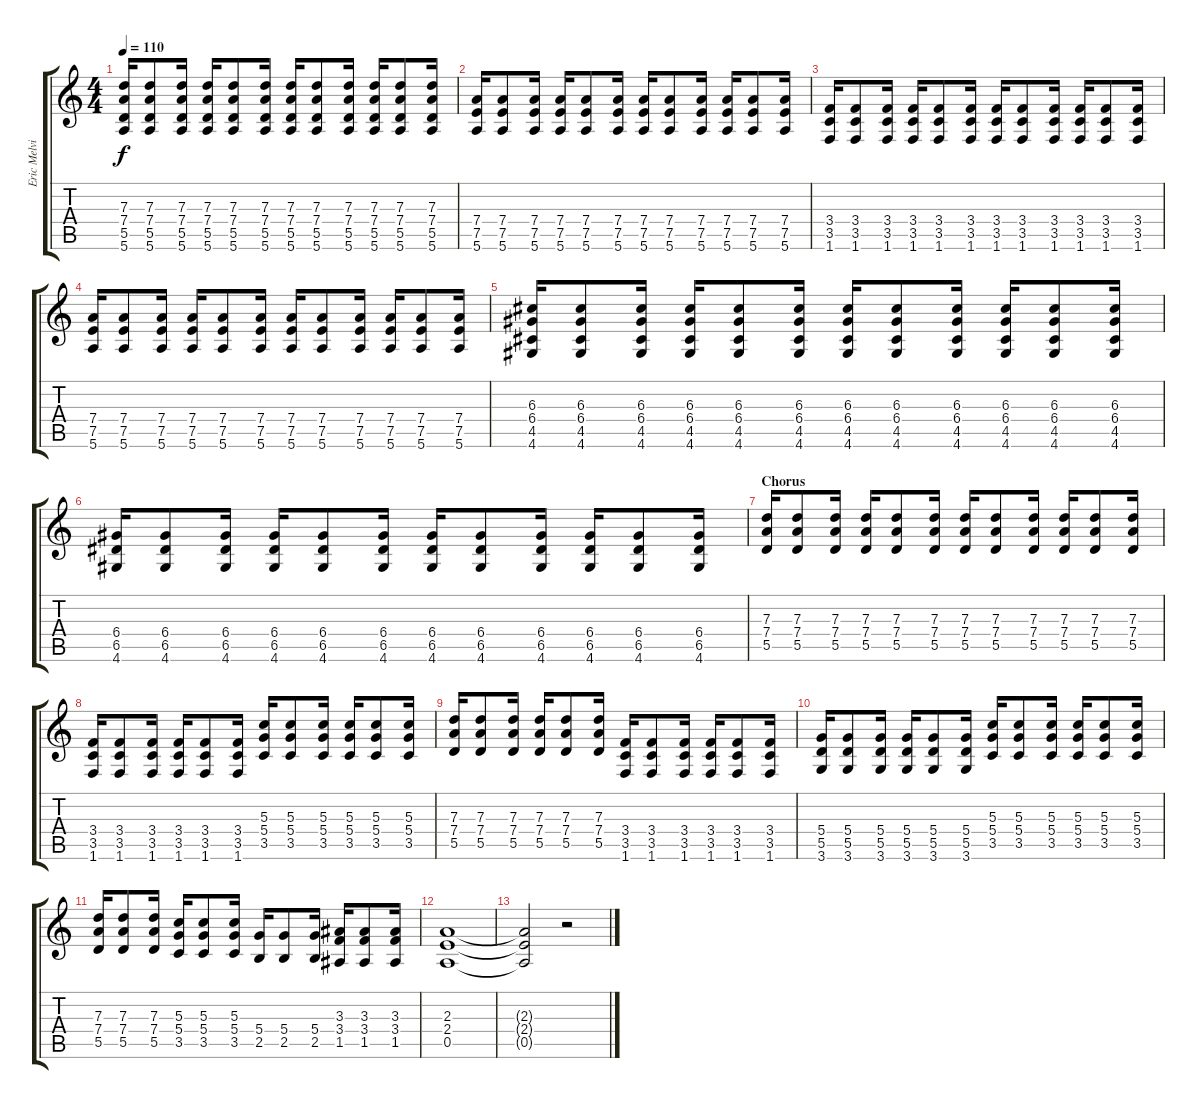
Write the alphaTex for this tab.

\track ("Eric Melvin" "Eric Melvi") {instrument overdrivenguitar}
\staff {score tabs}
\tuning (E4 B3 G3 D3 A2 E2) {hide}
\ts (4 4)
\tempo 110
\clef g2
\ks c
(7.3 7.4 5.5 5.6).16{dy f} (7.3 7.4 5.5 5.6).8 (7.3 7.4 5.5 5.6).16 (7.3 7.4 5.5 5.6).16 (7.3 7.4 5.5 5.6).8 (7.3 7.4 5.5 5.6).16 (7.3 7.4 5.5 5.6).16 (7.3 7.4 5.5 5.6).8 (7.3 7.4 5.5 5.6).16 (7.3 7.4 5.5 5.6).16 (7.3 7.4 5.5 5.6).8 (7.3 7.4 5.5 5.6).16 |
(7.4 7.5 5.6).16 (7.4 7.5 5.6).8 (7.4 7.5 5.6).16 (7.4 7.5 5.6).16 (7.4 7.5 5.6).8 (7.4 7.5 5.6).16 (7.4 7.5 5.6).16 (7.4 7.5 5.6).8 (7.4 7.5 5.6).16 (7.4 7.5 5.6).16 (7.4 7.5 5.6).8 (7.4 7.5 5.6).16 |
(3.4 3.5 1.6).16 (3.4 3.5 1.6).8 (3.4 3.5 1.6).16 (3.4 3.5 1.6).16 (3.4 3.5 1.6).8 (3.4 3.5 1.6).16 (3.4 3.5 1.6).16 (3.4 3.5 1.6).8 (3.4 3.5 1.6).16 (3.4 3.5 1.6).16 (3.4 3.5 1.6).8 (3.4 3.5 1.6).16 |
(7.4 7.5 5.6).16 (7.4 7.5 5.6).8 (7.4 7.5 5.6).16 (7.4 7.5 5.6).16 (7.4 7.5 5.6).8 (7.4 7.5 5.6).16 (7.4 7.5 5.6).16 (7.4 7.5 5.6).8 (7.4 7.5 5.6).16 (7.4 7.5 5.6).16 (7.4 7.5 5.6).8 (7.4 7.5 5.6).16 |
(6.3 6.4 4.5 4.6).16 (6.3 6.4 4.5 4.6).8 (6.3 6.4 4.5 4.6).16 (6.3 6.4 4.5 4.6).16 (6.3 6.4 4.5 4.6).8 (6.3 6.4 4.5 4.6).16 (6.3 6.4 4.5 4.6).16 (6.3 6.4 4.5 4.6).8 (6.3 6.4 4.5 4.6).16 (6.3 6.4 4.5 4.6).16 (6.3 6.4 4.5 4.6).8 (6.3 6.4 4.5 4.6).16 |
(6.4 6.5 4.6).16 (6.4 6.5 4.6).8 (6.4 6.5 4.6).16 (6.4 6.5 4.6).16 (6.4 6.5 4.6).8 (6.4 6.5 4.6).16 (6.4 6.5 4.6).16 (6.4 6.5 4.6).8 (6.4 6.5 4.6).16 (6.4 6.5 4.6).16 (6.4 6.5 4.6).8 (6.4 6.5 4.6).16 |
\section ("" "Chorus")
(7.3 7.4 5.5).16{volume 14} (7.3 7.4 5.5).8 (7.3 7.4 5.5).16 (7.3 7.4 5.5).16 (7.3 7.4 5.5).8 (7.3 7.4 5.5).16 (7.3 7.4 5.5).16 (7.3 7.4 5.5).8 (7.3 7.4 5.5).16 (7.3 7.4 5.5).16 (7.3 7.4 5.5).8 (7.3 7.4 5.5).16 |
(3.4 3.5 1.6).16 (3.4 3.5 1.6).8 (3.4 3.5 1.6).16 (3.4 3.5 1.6).16 (3.4 3.5 1.6).8 (3.4 3.5 1.6).16 (5.3 5.4 3.5).16 (5.3 5.4 3.5).8 (5.3 5.4 3.5).16 (5.3 5.4 3.5).16 (5.3 5.4 3.5).8 (5.3 5.4 3.5).16 |
(7.3 7.4 5.5).16 (7.3 7.4 5.5).8 (7.3 7.4 5.5).16 (7.3 7.4 5.5).16 (7.3 7.4 5.5).8 (7.3 7.4 5.5).16 (3.4 3.5 1.6).16 (3.4 3.5 1.6).8 (3.4 3.5 1.6).16 (3.4 3.5 1.6).16 (3.4 3.5 1.6).8 (3.4 3.5 1.6).16 |
(5.4 5.5 3.6).16 (5.4 5.5 3.6).8 (5.4 5.5 3.6).16 (5.4 5.5 3.6).16 (5.4 5.5 3.6).8 (5.4 5.5 3.6).16 (5.3 5.4 3.5).16 (5.3 5.4 3.5).8 (5.3 5.4 3.5).16 (5.3 5.4 3.5).16 (5.3 5.4 3.5).8 (5.3 5.4 3.5).16 |
(7.3 7.4 5.5).16 (7.3 7.4 5.5).8 (7.3 7.4 5.5).16 (5.3 5.4 3.5).16 (5.3 5.4 3.5).8 (5.3 5.4 3.5).16 (5.4 2.5).16 (5.4 2.5).8 (5.4 2.5).16 (3.3 3.4 1.5).16 (3.3 3.4 1.5).8 (3.3 3.4 1.5).16 |
(2.3 2.4 0.5).1 |
(2.3{t} 2.4{t} 0.5{t}).2 r.2
